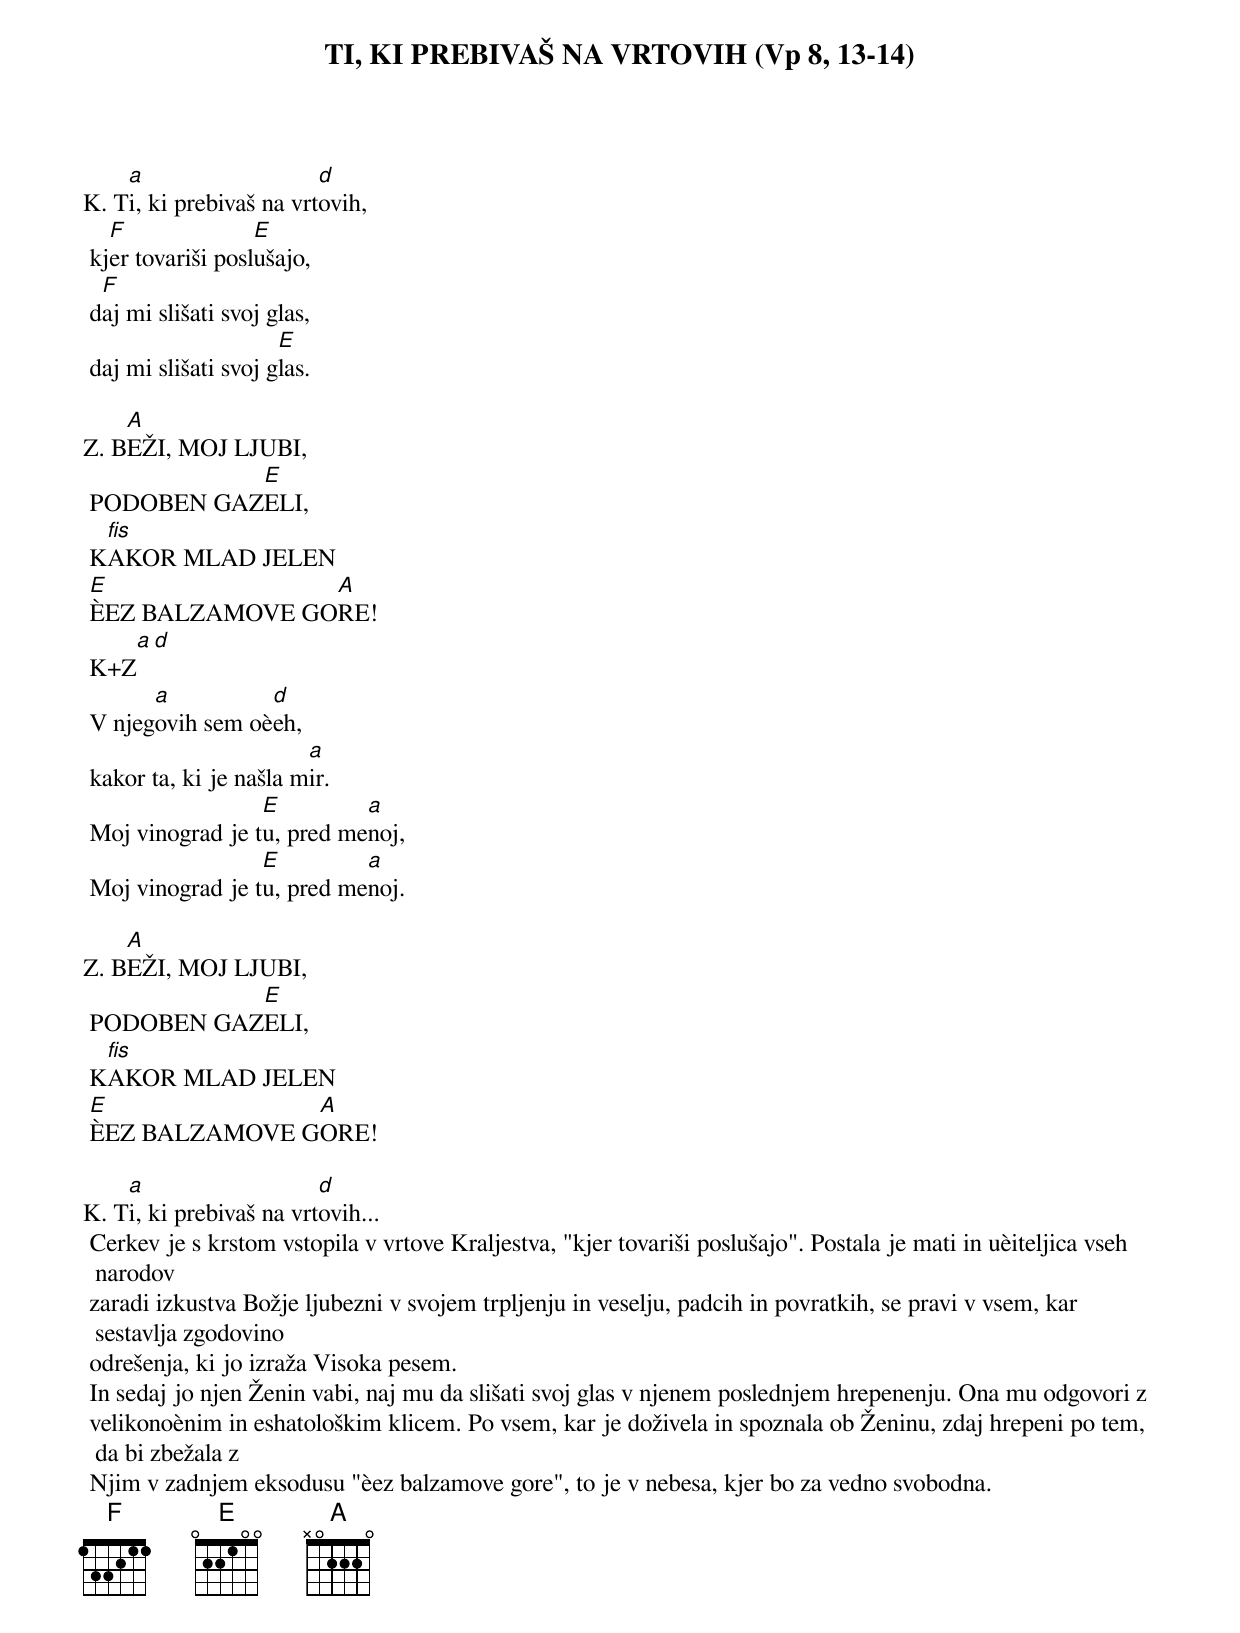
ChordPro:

{title: TI, KI PREBIVAŠ NA VRTOVIH (Vp 8, 13-14)}

K.	T[a]i, ki prebivaš na vrt[d]ovih,
	kj[F]er tovariši posl[E]ušajo,
	d[F]aj mi slišati svoj glas,
	daj mi slišati svoj g[E]las.

Z.	B[A]EŽI, MOJ LJUBI,
	PODOBEN GAZ[E]ELI,
	K[fis]AKOR MLAD JELEN
	[E]ÈEZ BALZAMOVE GO[A]RE!
	K+Z[a][d]
	V njeg[a]ovih sem oè[d]eh,
	kakor ta, ki je našla m[a]ir.
	Moj vinograd je t[E]u, pred me[a]noj,
	Moj vinograd je t[E]u, pred me[a]noj.

Z.	B[A]EŽI, MOJ LJUBI,
	PODOBEN GAZ[E]ELI,
	K[fis]AKOR MLAD JELEN
	[E]ÈEZ BALZAMOVE G[A]ORE!

K.	T[a]i, ki prebivaš na vrt[d]ovih...
	Cerkev je s krstom vstopila v vrtove Kraljestva, "kjer tovariši poslušajo". Postala je mati in uèiteljica vseh narodov
	zaradi izkustva Božje ljubezni v svojem trpljenju in veselju, padcih in povratkih, se pravi v vsem, kar sestavlja zgodovino
	odrešenja, ki jo izraža Visoka pesem.
	In sedaj jo njen Ženin vabi, naj mu da slišati svoj glas v njenem poslednjem hrepenenju. Ona mu odgovori z
	velikonoènim in eshatološkim klicem. Po vsem, kar je doživela in spoznala ob Ženinu, zdaj hrepeni po tem, da bi zbežala z
	Njim v zadnjem eksodusu "èez balzamove gore", to je v nebesa, kjer bo za vedno svobodna.
